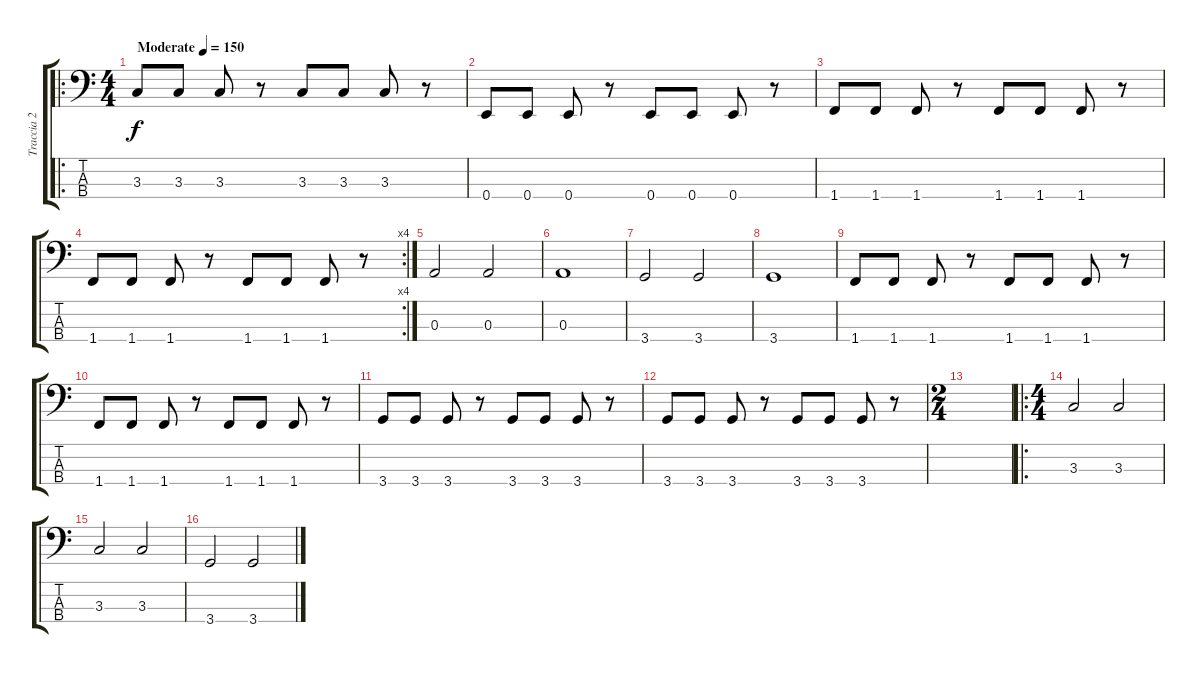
\track ("Traccia 2" "Traccia 2") {instrument acousticbass}
\staff {score tabs}
\tuning (G2 D2 A1 E1) {hide}
\ro
\ts (4 4)
\tempo (150 "Moderate")
\clef f4
\ks c
3.3.8{dy f instrument acousticbass} 3.3.8 3.3.8 r.8 3.3.8 3.3.8 3.3.8 r.8 |
0.4.8 0.4.8 0.4.8 r.8 0.4.8 0.4.8 0.4.8 r.8 |
1.4.8 1.4.8 1.4.8 r.8 1.4.8 1.4.8 1.4.8 r.8 |
\rc 4
1.4.8 1.4.8 1.4.8 r.8 1.4.8 1.4.8 1.4.8 r.8 |
0.3.2 0.3.2 |
0.3.1 |
3.4.2 3.4.2 |
3.4.1 |
1.4.8 1.4.8 1.4.8 r.8 1.4.8 1.4.8 1.4.8 r.8 |
1.4.8 1.4.8 1.4.8 r.8 1.4.8 1.4.8 1.4.8 r.8 |
3.4.8 3.4.8 3.4.8 r.8 3.4.8 3.4.8 3.4.8 r.8 |
3.4.8 3.4.8 3.4.8 r.8 3.4.8 3.4.8 3.4.8 r.8 |
\ts (2 4)
|
\ro
\ts (4 4)
3.3.2 3.3.2 |
3.3.2 3.3.2 |
3.4.2 3.4.2
